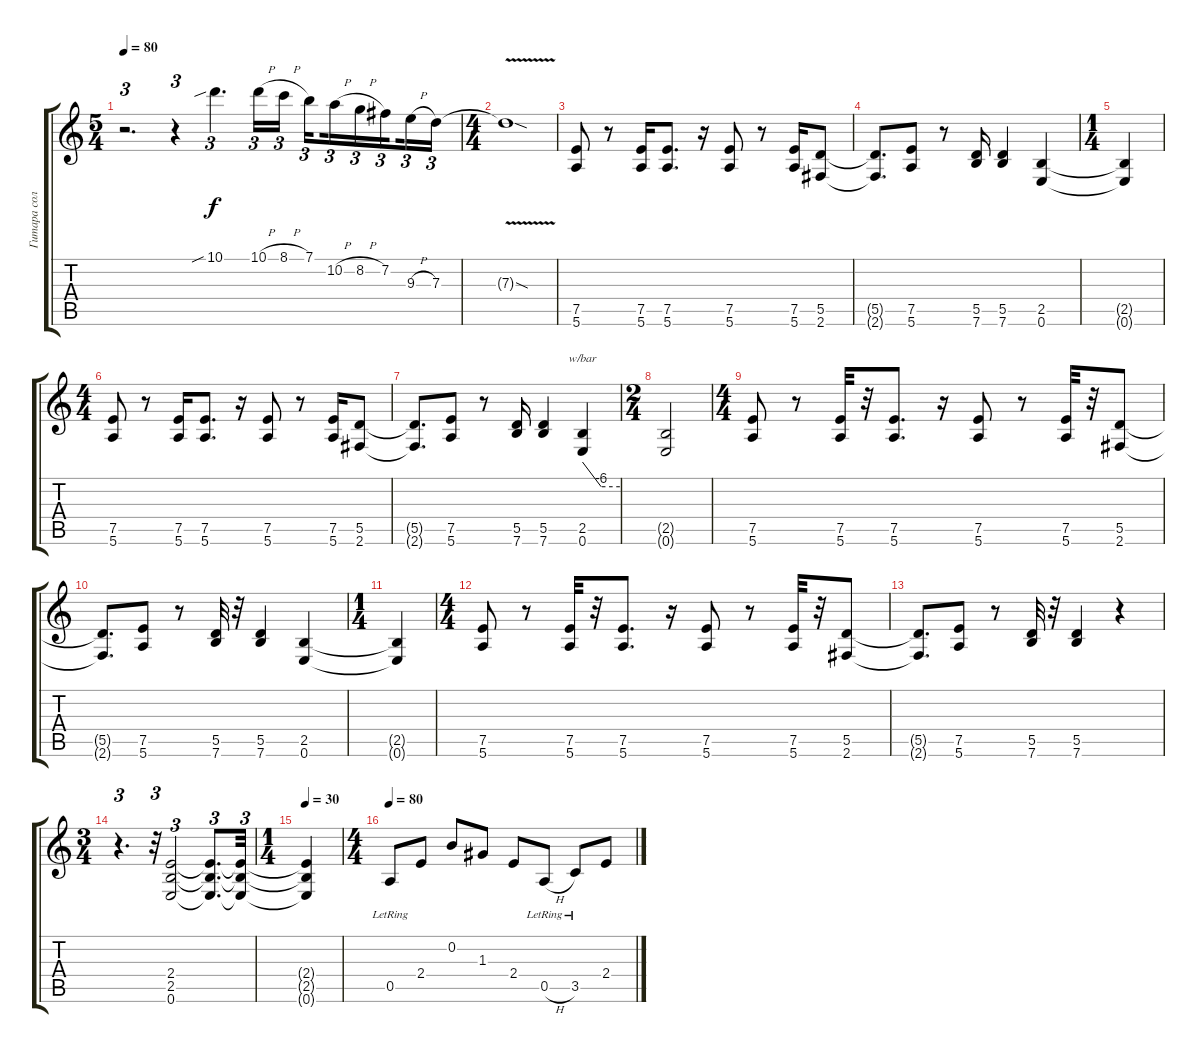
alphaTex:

\track ("Гитара соло" "Гитара сол") {instrument acousticguitarsteel}
\staff {score tabs}
\tuning (E4 B3 G3 D3 A2 E2) {hide}
\ts (5 4)
\tempo 80
\clef g2
\ks c
r.2{d tu (3 2) dy f} r.4{tu (3 2)} 10.1{sib}.4{d tu (3 2)} 10.1{h}.16{tu (3 2)} 8.1{h}.16{tu (3 2)} 7.1.16{tu (3 2) beam splitsecondary} 10.2{h}.16{tu (3 2)} 8.2{h}.16{tu (3 2)} 7.2.16{tu (3 2) beam splitsecondary} 9.3{h}.16{tu (3 2)} 7.3.16{tu (3 2)} |
\ts (4 4)
7.3{v sod t}.1 |
(7.5 5.6).8{volume 7 instrument distortionguitar} r.8 (7.5 5.6).16 (7.5 5.6).8{d} r.16 (7.5 5.6).8 r.8 (7.5 5.6).16 (5.5 2.6).8 |
(5.5{t} 2.6{t}).8{d} (7.5 5.6).8 r.8 (5.5 7.6).16 (5.5 7.6).4 (2.5 0.6).4 |
\ts (1 4)
(2.5{t} 0.6{t}).4 |
\ts (4 4)
(7.5 5.6).8 r.8 (7.5 5.6).16 (7.5 5.6).8{d} r.16 (7.5 5.6).8 r.8 (7.5 5.6).16 (5.5 2.6).8 |
(5.5{t} 2.6{t}).8{d} (7.5 5.6).8 r.8 (5.5 7.6).16 (5.5 7.6).4 (2.5 0.6).4{tbe (custom default 0 0 30 -24 60 -24)} |
\ts (2 4)
(2.5{t} 0.6{t}).2 |
\ts (4 4)
(7.5 5.6).8 r.8 (7.5 5.6).32 r.32 (7.5 5.6).8{d} r.16 (7.5 5.6).8 r.8 (7.5 5.6).32 r.32 (5.5 2.6).8 |
(5.5{t} 2.6{t}).8{d} (7.5 5.6).8 r.8 (5.5 7.6).32 r.32 (5.5 7.6).4 (2.5 0.6).4 |
\ts (1 4)
(2.5{t} 0.6{t}).4 |
\ts (4 4)
(7.5 5.6).8 r.8 (7.5 5.6).32 r.32 (7.5 5.6).8{d} r.16 (7.5 5.6).8 r.8 (7.5 5.6).32 r.32 (5.5 2.6).8 |
(5.5{t} 2.6{t}).8{d} (7.5 5.6).8 r.8 (5.5 7.6).32 r.32 (5.5 7.6).4 r.4 |
\ts (3 4)
r.4{d tu (3 2)} r.32{tu (3 2)} (2.4 2.5 0.6).2{tu (3 2)} (2.4{t} 2.5{t} 0.6{t}).8{d tu (3 2)} (2.4{t} 2.5{t} 0.6{t}).32{tu (3 2)} |
\ts (1 4)
\tempo 30
(2.4{t} 2.5{t} 0.6{t}).4 |
\ts (4 4)
\tempo 80
0.5{lr}.8{volume 13 instrument acousticguitarsteel} 2.4.8 0.2.8 1.3.8 2.4.8 0.5{h lr}.8 3.5{lr}.8 2.4.8
